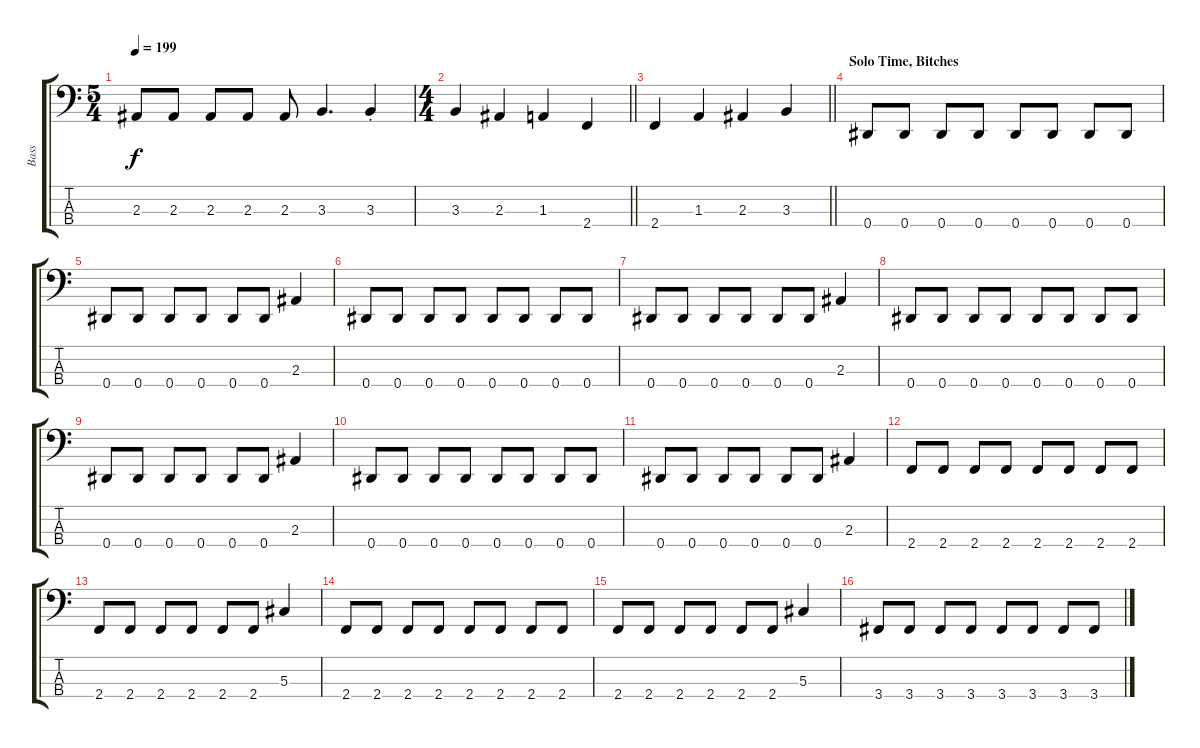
\track ("Bass" "Bass") {instrument electricbasspick}
\staff {score tabs}
\tuning (Gb2 Db2 Ab1 Eb1) {hide}
\ts (5 4)
\tempo 199
\clef f4
\ks c
2.3.8{dy f} 2.3.8 2.3.8 2.3.8 2.3.8 3.3.4{d} 3.3{st}.4 |
\ts (4 4)
\barLineRight lightlight
3.3.4 2.3.4 1.3.4 2.4.4 |
\barLineRight lightlight
2.4.4 1.3.4 2.3.4 3.3.4 |
\section ("" "Solo Time, Bitches")
0.4.8 0.4.8 0.4.8 0.4.8 0.4.8 0.4.8 0.4.8 0.4.8 |
0.4.8 0.4.8 0.4.8 0.4.8 0.4.8 0.4.8 2.3.4 |
0.4.8 0.4.8 0.4.8 0.4.8 0.4.8 0.4.8 0.4.8 0.4.8 |
0.4.8 0.4.8 0.4.8 0.4.8 0.4.8 0.4.8 2.3.4 |
0.4.8 0.4.8 0.4.8 0.4.8 0.4.8 0.4.8 0.4.8 0.4.8 |
0.4.8 0.4.8 0.4.8 0.4.8 0.4.8 0.4.8 2.3.4 |
0.4.8 0.4.8 0.4.8 0.4.8 0.4.8 0.4.8 0.4.8 0.4.8 |
0.4.8 0.4.8 0.4.8 0.4.8 0.4.8 0.4.8 2.3.4 |
2.4.8 2.4.8 2.4.8 2.4.8 2.4.8 2.4.8 2.4.8 2.4.8 |
2.4.8 2.4.8 2.4.8 2.4.8 2.4.8 2.4.8 5.3.4 |
2.4.8 2.4.8 2.4.8 2.4.8 2.4.8 2.4.8 2.4.8 2.4.8 |
2.4.8 2.4.8 2.4.8 2.4.8 2.4.8 2.4.8 5.3.4 |
3.4.8 3.4.8 3.4.8 3.4.8 3.4.8 3.4.8 3.4.8 3.4.8
